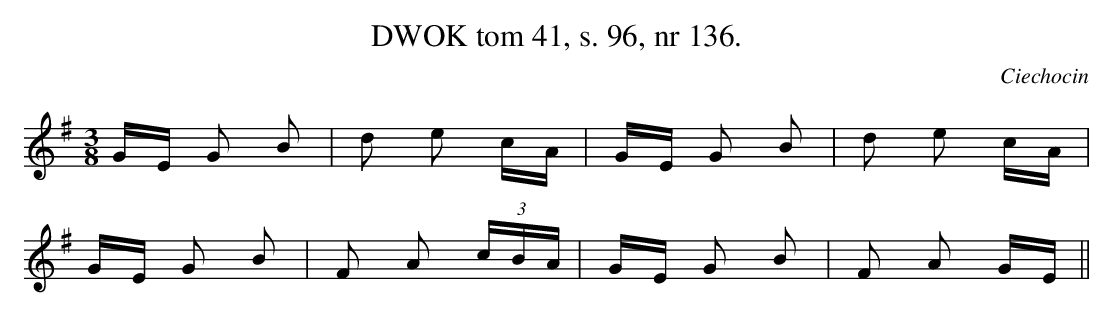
X:1
T:DWOK tom 41, s. 96, nr 136.
O:Ciechocin
L:1/16
M:3/8
K:G
GE G2 B2|d2 e2 cA|GE G2 B2|d2 e2 cA|
GE G2 B2|F2 A2  (3cBA |GE G2 B2|F2 A2 GE||
